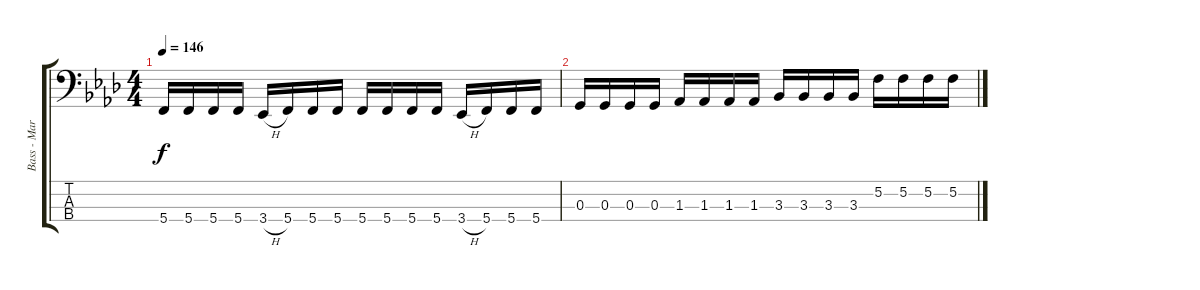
\track ("Bass - Marco" "Bass - Mar") {instrument electricbasspick}
\staff {score tabs}
\tuning (F2 C2 G1 C1) {hide}
\ts (4 4)
\tempo 146
\clef f4
\ks fminor
5.4.16{dy f} 5.4.16 5.4.16 5.4.16 3.4{h}.16 5.4.16 5.4.16 5.4.16 5.4.16 5.4.16 5.4.16 5.4.16 3.4{h}.16 5.4.16 5.4.16 5.4.16 |
0.3.16 0.3.16 0.3.16 0.3.16 1.3.16 1.3.16 1.3.16 1.3.16 3.3.16 3.3.16 3.3.16 3.3.16 5.2.16 5.2.16 5.2.16 5.2.16
